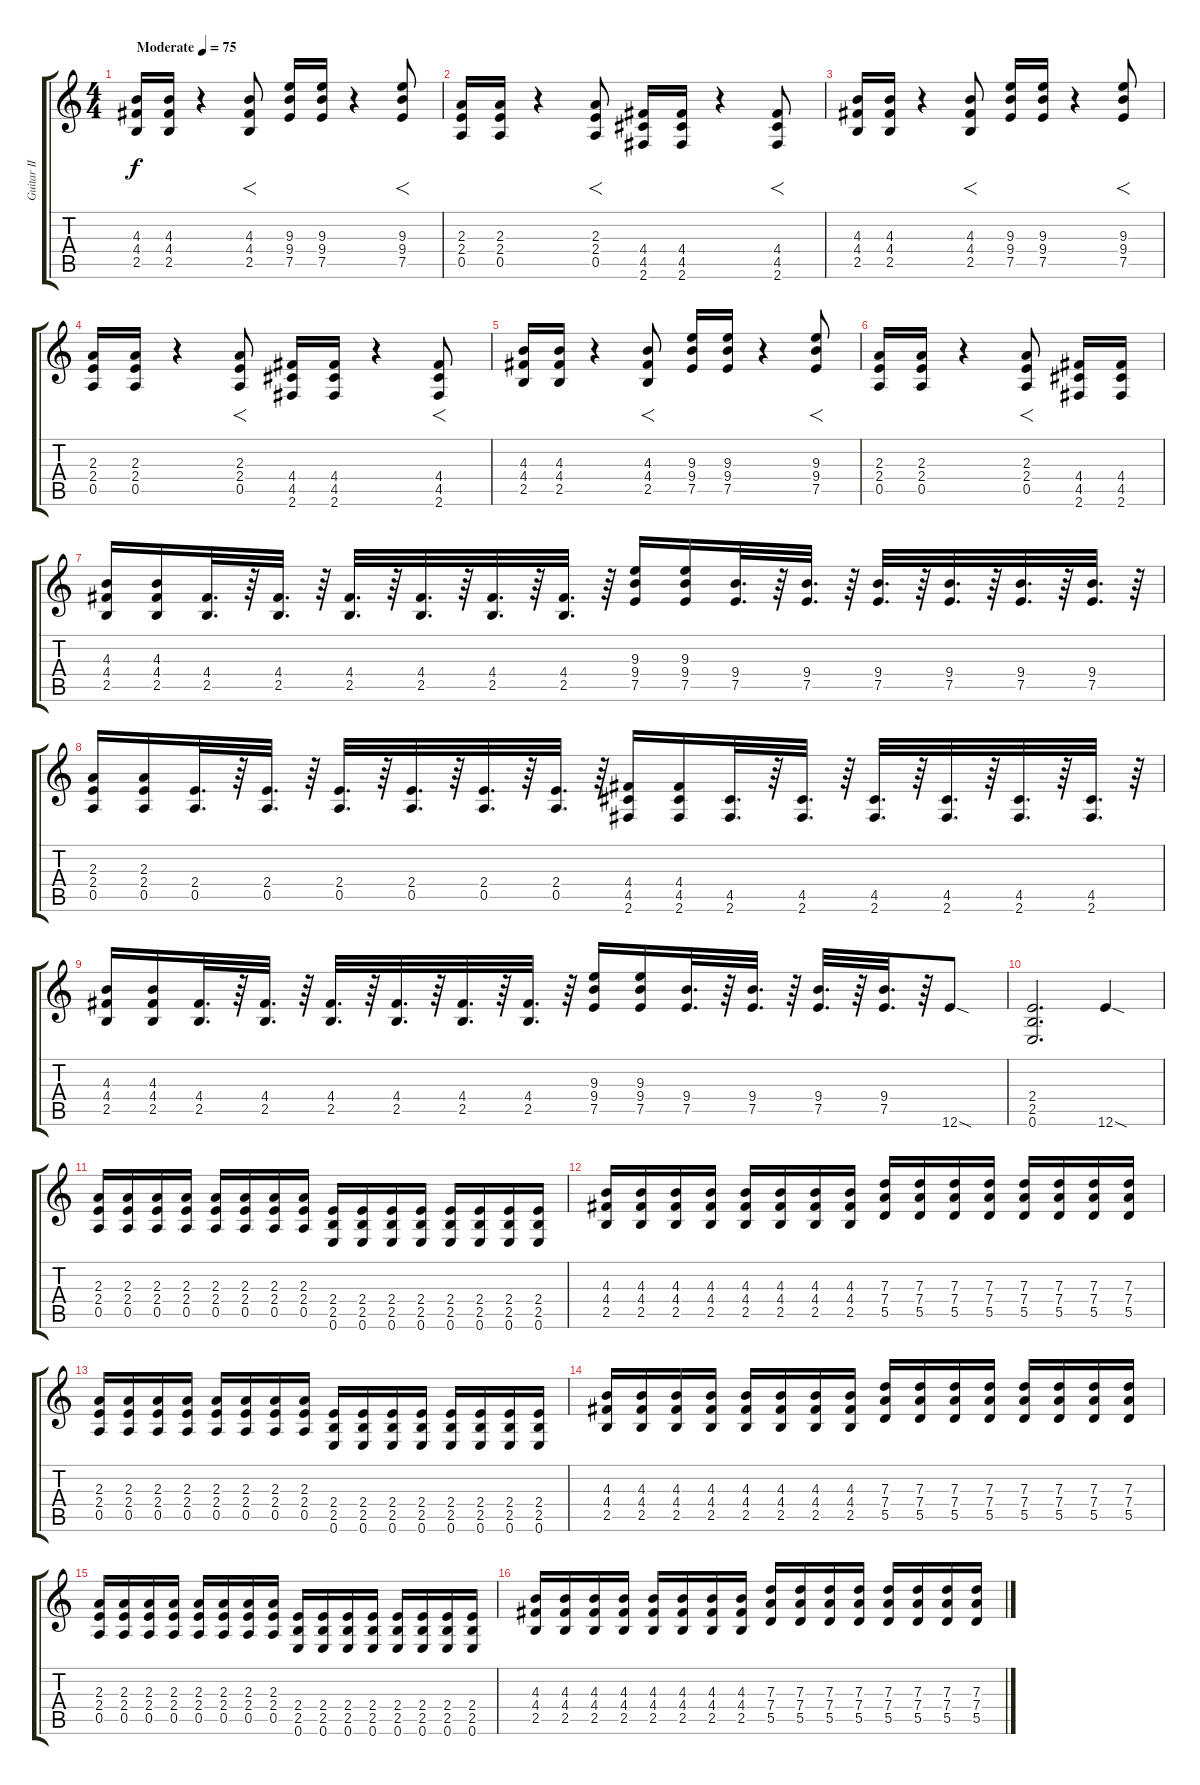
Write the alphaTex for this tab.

\track ("Guitar II" "Guitar II") {instrument distortionguitar bank 67}
\staff {score tabs}
\tuning (E4 B3 G3 D3 A2 E2) {hide}
\ts (4 4)
\tempo (75 "Moderate")
\clef g2
\ks c
(4.3 4.4 2.5).16{dy f instrument distortionguitar} (4.3 4.4 2.5).16 r.4 (4.3 4.4 2.5).8{f} (9.3 9.4 7.5).16 (9.3 9.4 7.5).16 r.4 (9.3 9.4 7.5).8{f} |
(2.3 2.4 0.5).16 (2.3 2.4 0.5).16 r.4 (2.3 2.4 0.5).8{f} (4.4 4.5 2.6).16 (4.4 4.5 2.6).16 r.4 (4.4 4.5 2.6).8{f} |
(4.3 4.4 2.5).16 (4.3 4.4 2.5).16 r.4 (4.3 4.4 2.5).8{f} (9.3 9.4 7.5).16 (9.3 9.4 7.5).16 r.4 (9.3 9.4 7.5).8{f} |
(2.3 2.4 0.5).16 (2.3 2.4 0.5).16 r.4 (2.3 2.4 0.5).8{f} (4.4 4.5 2.6).16 (4.4 4.5 2.6).16 r.4 (4.4 4.5 2.6).8{f} |
(4.3 4.4 2.5).16 (4.3 4.4 2.5).16 r.4 (4.3 4.4 2.5).8{f} (9.3 9.4 7.5).16 (9.3 9.4 7.5).16 r.4 (9.3 9.4 7.5).8{f} |
(2.3 2.4 0.5).16 (2.3 2.4 0.5).16 r.4 (2.3 2.4 0.5).8{f} (4.4 4.5 2.6).16 (4.4 4.5 2.6).16 |
(4.3 4.4 2.5).16 (4.3 4.4 2.5).16 (4.4 2.5).32{d} r.64 (4.4 2.5).32{d} r.64 (4.4 2.5).32{d} r.64 (4.4 2.5).32{d} r.64 (4.4 2.5).32{d} r.64 (4.4 2.5).32{d} r.64 (9.3 9.4 7.5).16 (9.3 9.4 7.5).16 (9.4 7.5).32{d} r.64 (9.4 7.5).32{d} r.64 (9.4 7.5).32{d} r.64 (9.4 7.5).32{d} r.64 (9.4 7.5).32{d} r.64 (9.4 7.5).32{d} r.64 |
(2.3 2.4 0.5).16 (2.3 2.4 0.5).16 (2.4 0.5).32{d} r.64 (2.4 0.5).32{d} r.64 (2.4 0.5).32{d} r.64 (2.4 0.5).32{d} r.64 (2.4 0.5).32{d} r.64 (2.4 0.5).32{d} r.64 (4.4 4.5 2.6).16 (4.4 4.5 2.6).16 (4.5 2.6).32{d} r.64 (4.5 2.6).32{d} r.64 (4.5 2.6).32{d} r.64 (4.5 2.6).32{d} r.64 (4.5 2.6).32{d} r.64 (4.5 2.6).32{d} r.64 |
(4.3 4.4 2.5).16 (4.3 4.4 2.5).16 (4.4 2.5).32{d} r.64 (4.4 2.5).32{d} r.64 (4.4 2.5).32{d} r.64 (4.4 2.5).32{d} r.64 (4.4 2.5).32{d} r.64 (4.4 2.5).32{d} r.64 (9.3 9.4 7.5).16 (9.3 9.4 7.5).16 (9.4 7.5).32{d} r.64 (9.4 7.5).32{d} r.64 (9.4 7.5).32{d} r.64 (9.4 7.5).32{d} r.64 12.6{sod}.8 |
(2.4 2.5 0.6).2{d} 12.6{sod}.4 |
(2.3 2.4 0.5).16 (2.3 2.4 0.5).16 (2.3 2.4 0.5).16 (2.3 2.4 0.5).16 (2.3 2.4 0.5).16 (2.3 2.4 0.5).16 (2.3 2.4 0.5).16 (2.3 2.4 0.5).16 (2.4 2.5 0.6).16 (2.4 2.5 0.6).16 (2.4 2.5 0.6).16 (2.4 2.5 0.6).16 (2.4 2.5 0.6).16 (2.4 2.5 0.6).16 (2.4 2.5 0.6).16 (2.4 2.5 0.6).16 |
(4.3 4.4 2.5).16 (4.3 4.4 2.5).16 (4.3 4.4 2.5).16 (4.3 4.4 2.5).16 (4.3 4.4 2.5).16 (4.3 4.4 2.5).16 (4.3 4.4 2.5).16 (4.3 4.4 2.5).16 (7.3 7.4 5.5).16 (7.3 7.4 5.5).16 (7.3 7.4 5.5).16 (7.3 7.4 5.5).16 (7.3 7.4 5.5).16 (7.3 7.4 5.5).16 (7.3 7.4 5.5).16 (7.3 7.4 5.5).16 |
(2.3 2.4 0.5).16 (2.3 2.4 0.5).16 (2.3 2.4 0.5).16 (2.3 2.4 0.5).16 (2.3 2.4 0.5).16 (2.3 2.4 0.5).16 (2.3 2.4 0.5).16 (2.3 2.4 0.5).16 (2.4 2.5 0.6).16 (2.4 2.5 0.6).16 (2.4 2.5 0.6).16 (2.4 2.5 0.6).16 (2.4 2.5 0.6).16 (2.4 2.5 0.6).16 (2.4 2.5 0.6).16 (2.4 2.5 0.6).16 |
(4.3 4.4 2.5).16 (4.3 4.4 2.5).16 (4.3 4.4 2.5).16 (4.3 4.4 2.5).16 (4.3 4.4 2.5).16 (4.3 4.4 2.5).16 (4.3 4.4 2.5).16 (4.3 4.4 2.5).16 (7.3 7.4 5.5).16 (7.3 7.4 5.5).16 (7.3 7.4 5.5).16 (7.3 7.4 5.5).16 (7.3 7.4 5.5).16 (7.3 7.4 5.5).16 (7.3 7.4 5.5).16 (7.3 7.4 5.5).16 |
(2.3 2.4 0.5).16 (2.3 2.4 0.5).16 (2.3 2.4 0.5).16 (2.3 2.4 0.5).16 (2.3 2.4 0.5).16 (2.3 2.4 0.5).16 (2.3 2.4 0.5).16 (2.3 2.4 0.5).16 (2.4 2.5 0.6).16 (2.4 2.5 0.6).16 (2.4 2.5 0.6).16 (2.4 2.5 0.6).16 (2.4 2.5 0.6).16 (2.4 2.5 0.6).16 (2.4 2.5 0.6).16 (2.4 2.5 0.6).16 |
(4.3 4.4 2.5).16 (4.3 4.4 2.5).16 (4.3 4.4 2.5).16 (4.3 4.4 2.5).16 (4.3 4.4 2.5).16 (4.3 4.4 2.5).16 (4.3 4.4 2.5).16 (4.3 4.4 2.5).16 (7.3 7.4 5.5).16 (7.3 7.4 5.5).16 (7.3 7.4 5.5).16 (7.3 7.4 5.5).16 (7.3 7.4 5.5).16 (7.3 7.4 5.5).16 (7.3 7.4 5.5).16 (7.3 7.4 5.5).16
